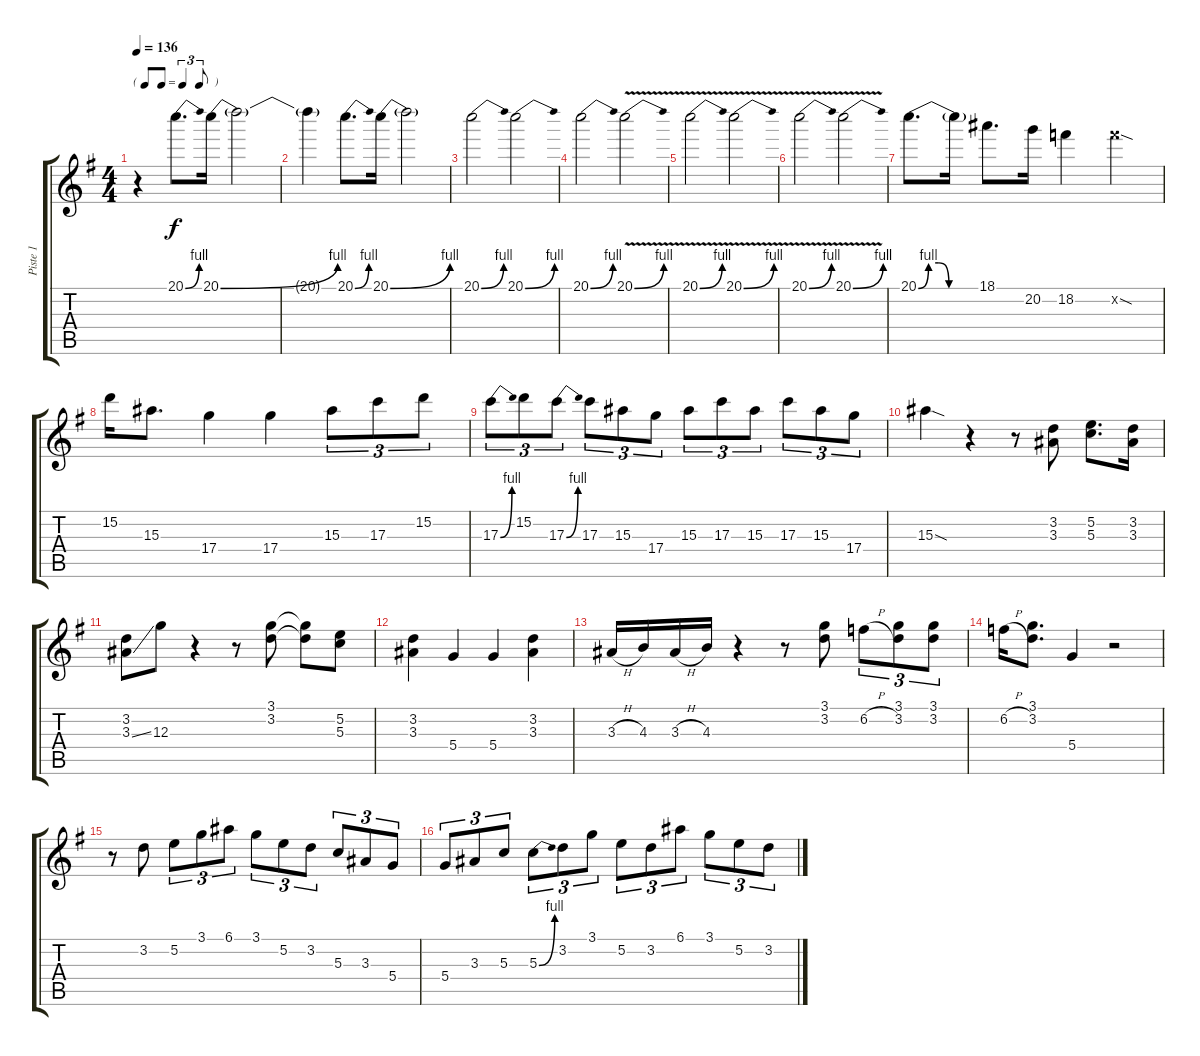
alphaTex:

\track ("Piste 1" "Piste 1") {instrument electricguitarclean}
\staff {score tabs}
\tuning (E4 B3 G3 D3 A2 E2) {hide}
\ts (4 4)
\tf triplet8th
\tempo 136
\clef g2
\ks g
r.4{dy f} 20.1{be (bend 0 0 60 4)}.8{d} 20.1{be (bend 0 0 60 4)}.16 20.1{t}.2 |
20.1{t}.4 20.1{be (bend 0 0 60 4)}.8{d} 20.1{be (bend 0 0 60 4)}.16 20.1{t}.2 |
20.1{be (bend 0 0 60 4)}.2 20.1{be (bend 0 0 60 4)}.2 |
20.1{be (bend 0 0 60 4)}.2 20.1{be (bend 0 0 60 4) v}.2 |
20.1{be (bend 0 0 60 4) v}.2 20.1{be (bend 0 0 60 4) v}.2 |
20.1{be (bend 0 0 60 4) v}.2 20.1{be (bend 0 0 60 4) v}.2 |
20.1{be (custom 0 0 10 4 20 4 30 0 60 0)}.8{d} 20.1{t}.16 18.1.8{d} 20.2.16 18.2.4 18.2{sod x}.4 |
15.2.16 15.3.8{d} 17.4.4 17.4.4 15.3.8{tu (3 2)} 17.3.8{tu (3 2)} 15.2.8{tu (3 2)} |
17.3{be (bend 0 0 60 4)}.8{tu (3 2)} 15.2.8{tu (3 2)} 17.3{be (bend 0 0 60 4)}.8{tu (3 2)} 17.3.8{tu (3 2)} 15.3.8{tu (3 2)} 17.4.8{tu (3 2)} 15.3.8{tu (3 2)} 17.3.8{tu (3 2)} 15.3.8{tu (3 2)} 17.3.8{tu (3 2)} 15.3.8{tu (3 2)} 17.4.8{tu (3 2)} |
15.3{sod}.4 r.4 r.8 (3.2 3.3).8 (5.2 5.3).8{d} (3.2 3.3).16 |
(3.2 3.3{ss}).8 12.3.8 r.4 r.8 (3.1 3.2).8 (3.1{t} 3.2{t}).8 (5.2 5.3).8 |
(3.2 3.3).4 5.4.4 5.4.4 (3.2 3.3).4 |
3.3{h}.16 4.3.16 3.3{h}.16 4.3.16 r.4 r.8 (3.1 3.2).8 6.2{h}.8{tu (3 2)} (3.1 3.2).8{tu (3 2)} (3.1 3.2).8{tu (3 2)} |
6.2{h}.16 (3.1 3.2).8{d} 5.4.4 r.2 |
r.8 3.2.8 5.2.8{tu (3 2)} 3.1.8{tu (3 2)} 6.1.8{tu (3 2)} 3.1.8{tu (3 2)} 5.2.8{tu (3 2)} 3.2.8{tu (3 2)} 5.3.8{tu (3 2)} 3.3.8{tu (3 2)} 5.4.8{tu (3 2)} |
5.4.8{tu (3 2)} 3.3.8{tu (3 2)} 5.3.8{tu (3 2)} 5.3{be (bend 0 0 60 4)}.8{tu (3 2)} 3.2.8{tu (3 2)} 3.1.8{tu (3 2)} 5.2.8{tu (3 2)} 3.2.8{tu (3 2)} 6.1.8{tu (3 2)} 3.1.8{tu (3 2)} 5.2.8{tu (3 2)} 3.2.8{tu (3 2)}
